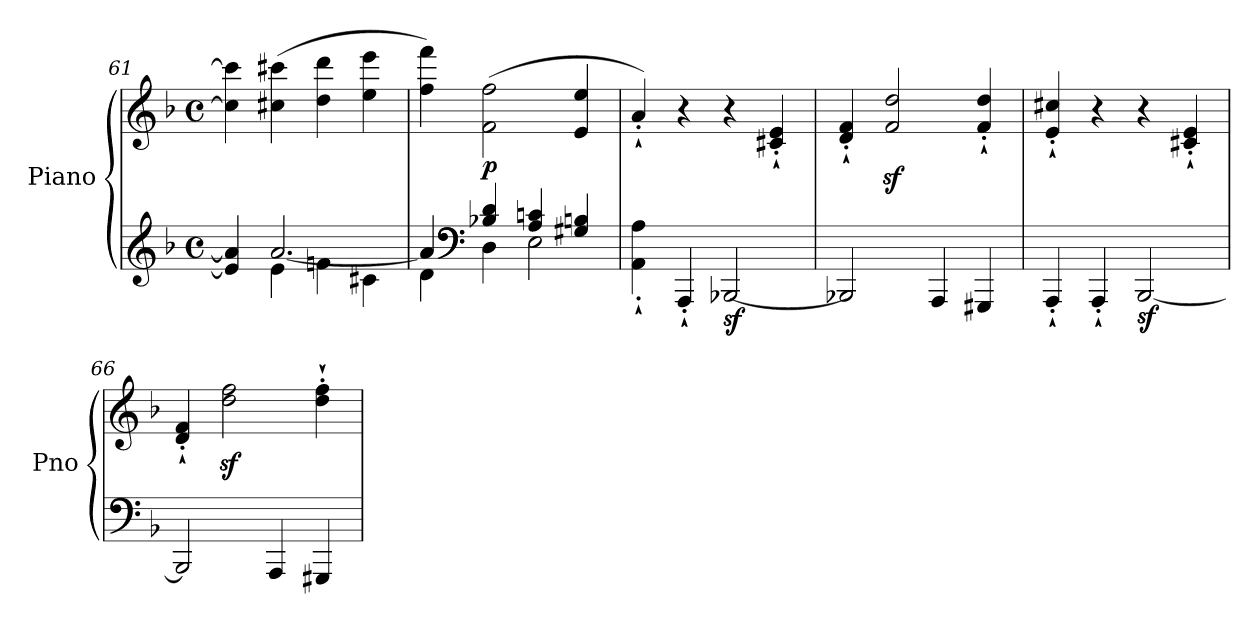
**kern	**kern	**dynam
*part1	*part1	*part1
*staff2	*staff1	*staff1/2
*I"Piano	*	*
*I'Pno	*	*
*clefG2	*clefG2	*
*k[b-]	*k[b-]	*
*M4/4	*M4/4	*
*met(c)	*met(c)	*
=61	=61	=61
*^	*	*
*	*^	*	*
1ryy	4e/] 4a/]	4ryy	4cc\] 4ccc\]	.
!	!	!	!	!LO:DY:b
.	[2.a/	4e\	(>4cc#X\ 4ccc#X\	other-dynamics
.	.	4fn\	4dd\ 4ddd\	.
.	.	4c#X\	4ee\ 4eee\	.
!!LO:LB:g=z
=62	=62	=62	=62	=62
1ryy	4a/]	4d\	4ff\ 4fff\)	.
*clefF4	*	*	*	*
!	!	!	!	!LO:DY:b
.	4B-X/ 4d/	4D\	(>2f\ 2ff\	p
.	4A/ 4cn/	2E\	.	.
.	4G#X/ 4Bn/	.	4e/ 4ee/	.
*	*v	*v	*	*
!!LO:LB:g=z
=63	=63	=63	=63
1ryy	4AA\'` 4A\'`	4a'`/)	.
.	4AAA'`/	4r	.
!	!	!	!LO:DY:b=2
.	[2BBB-X/	4r	sf
.	.	4c#X/'` 4e/'`	.
=64	=64	=64	=64
1ryy	2BBB-X/]	4d/'` 4f/'`	.
.	.	2f/z< 2dd/z<	.
.	4AAA/	.	.
.	4GGG#X/	4f/'` 4dd/'`	.
=65	=65	=65	=65
1ryy	4AAA'`/	4e/'` 4cc#X/'`	.
.	4AAA'`/	4r	.
!	!	!	!LO:DY:b=2
.	[2BBB-/	4r	sf
.	.	4c#X/'` 4e/'`	.
=66	=66	=66	=66
1ryy	2BBB-/]	4d/'` 4f/'`	.
.	.	2dd\z< 2ff\z<	.
.	4AAA/	.	.
.	4GGG#X/	4dd\'` 4ff\'`	.
*v	*v	*	*
=	=	=
*-	*-	*-
